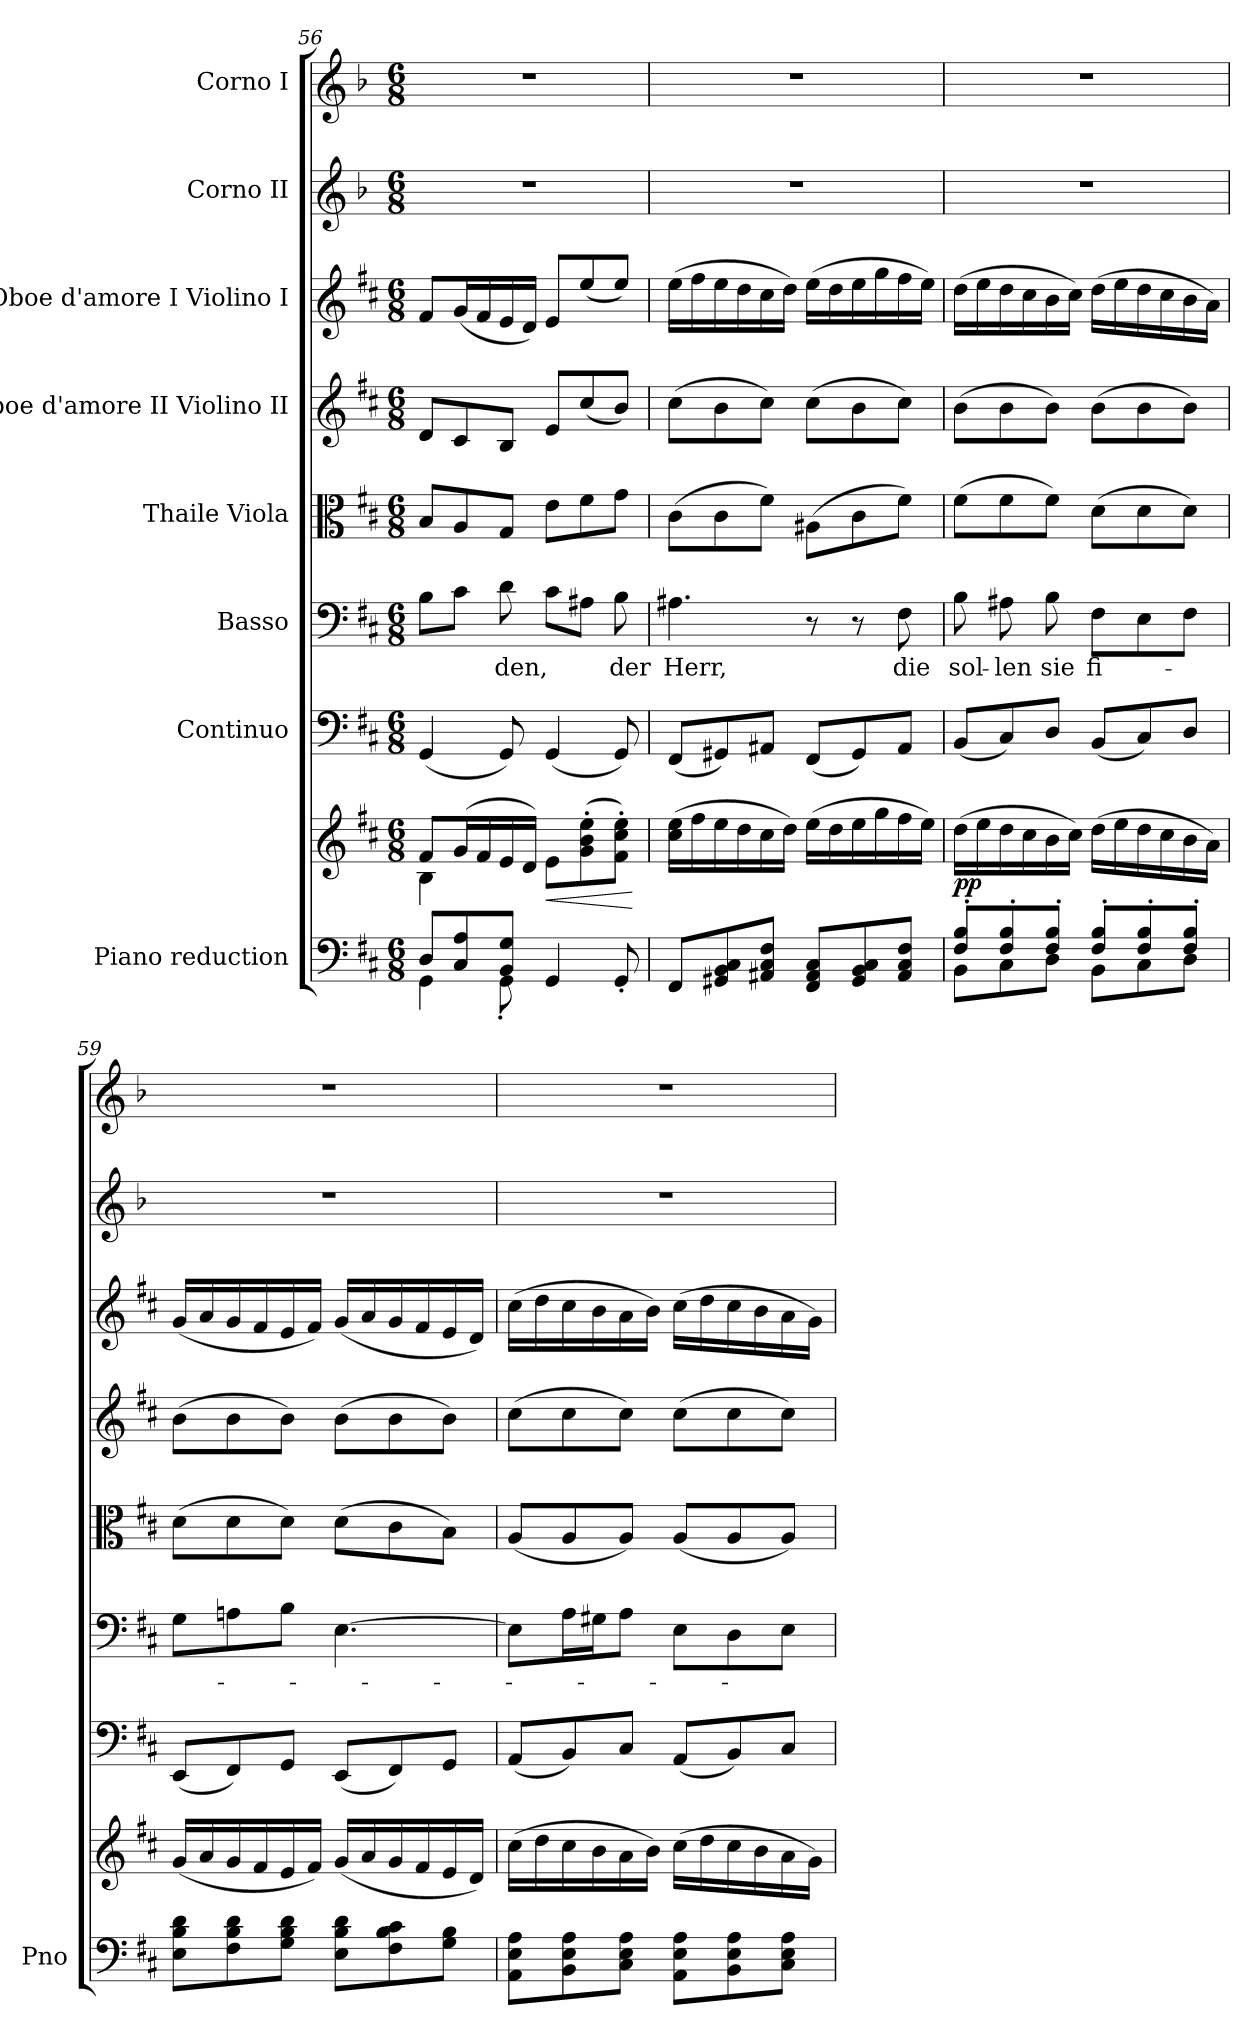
**kern	**kern	**dynam	**kern	**kern	**text	**kern	**kern	**kern	**kern	**kern
*part8	*part8	*part8	*part7	*part6	*part6	*part5	*part4	*part3	*part2	*part1
*staff9	*staff8	*staff8/9	*staff7	*staff6	*staff6	*staff5	*staff4	*staff3	*staff2	*staff1
*I"Piano reduction	*	*	*I"Continuo	*I"Basso	*	*I"Thaile Viola	*I"Oboe d'amore II Violino II	*I"Oboe d'amore I Violino I	*I"Corno II	*I"Corno I
*I'Pno	*	*	*	*	*	*	*	*	*	*
*clefF4	*clefG2	*	*clefF4	*clefF4	*	*clefC3	*clefG2	*clefG2	*clefG2	*clefG2
*	*	*	*	*	*	*	*	*	*ITrd3c5	*ITrd3c5
*k[f#c#]	*k[f#c#]	*	*k[f#c#]	*k[f#c#]	*	*k[f#c#]	*k[f#c#]	*k[f#c#]	*k[]	*k[]
*M6/8	*M6/8	*	*M6/8	*M6/8	*	*M6/8	*M6/8	*M6/8	*M6/8	*M6/8
=56	=56	=56	=56	=56	=56	=56	=56	=56	=56	=56
*^	*^	*	*	*	*	*	*	*	*	*
8D/L	4GG\	8f#/L	(>4B\	.	(4GG/	8B\L	.	8B/L	8d/L	8f#/L	2.r	2.r
8C#/ 8A/	.	(16g/L	.	.	.	8c#\J	.	8A/	8c#/	(16g/L	.	.
.	.	16f#/	.	.	.	.	.	.	.	16f#/	.	.
!	!	!	!	!	!	!	!LO:LY:b	!	!	!	!	!
8BB/ 8G/J)	8GG'\	16e/	8ryy	.	8GG/)	8d\	den,	8G/J	8B/J	16e/	.	.
.	.	16d/JJ)	.	.	.	.	.	.	.	16d/JJ)	.	.
!	!	!	!	!LO:HP:b	!	!	!	!	!	!	!	!
4GG/	4.ryy	8e\L	4.ryy	<	(4GG/	8c#\L	.	8e\L	8e/L	8e/L	.	.
.	.	(>8g\'> 8b\'> 8ee\'>	.	.	.	8A#X\J	.	8f#\	(8cc#/	(8ee/	.	.
!	!	!	!	!	!	!	!LO:LY:b	!	!	!	!	!
8GG'</	.	8f#\'> 8cc#\'> 8ee\'>J)	.	.	8GG/)	8B\	der	8g\J	8b/J)	8ee/J)	.	.
*v	*v	*	*	*	*	*	*	*	*	*	*	*
*	*v	*v	*	*	*	*	*	*	*	*	*
.	.	[	.	.	.	.	.	.	.	.
=57	=57	=57	=57	=57	=57	=57	=57	=57	=57	=57
!	!	!	!	!	!LO:LY:b	!	!	!	!	!
8FF#/L	(16cc#\ 16ee\LL	.	(8FF#/L	4.A#X\	Herr,	(8c#\L	(8cc#\L	(16ee\LL	2.r	2.r
.	16ff#\	.	.	.	.	.	.	16ff#\	.	.
8GG#X/ 8BB/ 8C#/	16ee\	.	8GG#X/)	.	.	8c#\	8b\	16ee\	.	.
.	16dd\	.	.	.	.	.	.	16dd\	.	.
8AA#X/ 8C#/ 8F#/J	16cc#\	.	8AA#X/J	.	.	8f#\J)	8cc#\J)	16cc#\	.	.
.	16dd\JJ)	.	.	.	.	.	.	16dd\JJ)	.	.
8FF#/ 8AA#/ 8C#/L	(16ee\LL	.	(8FF#/L	8r	.	(8A#X\L	(8cc#\L	(16ee\LL	.	.
.	16dd\	.	.	.	.	.	.	16dd\	.	.
8GG#/ 8BB/ 8C#/	16ee\	.	8GG#/)	8r	.	8c#\	8b\	16ee\	.	.
.	16gg\	.	.	.	.	.	.	16gg\	.	.
!	!	!	!	!	!LO:LY:b	!	!	!	!	!
8AA#/ 8C#/ 8F#/J	16ff#\	.	8AA#/J	8F#\	die	8f#\J)	8cc#\J)	16ff#\	.	.
.	16ee\JJ)	.	.	.	.	.	.	16ee\JJ)	.	.
=58	=58	=58	=58	=58	=58	=58	=58	=58	=58	=58
*^	*	*	*	*	*	*	*	*	*	*
!	!	!	!LO:DY:b	!	!	!LO:LY:b	!	!	!	!	!
8F#/' 8B/'L	8BB\L	(16dd\LL	pp	(8BB/L	8B\	sol-	(8f#\L	(8b\L	(16dd\LL	2.r	2.r
.	.	16ee\	.	.	.	.	.	.	16ee\	.	.
!	!	!	!	!	!	!LO:LY:b	!	!	!	!	!
8F#/' 8B/'	8C#\	16dd\	.	8C#/)	8A#X\	-len	8f#\	8b\	16dd\	.	.
.	.	16cc#\	.	.	.	.	.	.	16cc#\	.	.
!	!	!	!	!	!	!LO:LY:b	!	!	!	!	!
8F#/' 8B/'J	8D\J	16b\	.	8D/J	8B\	sie	8f#\J)	8b\J)	16b\	.	.
.	.	16cc#\JJ)	.	.	.	.	.	.	16cc#\JJ)	.	.
!	!	!	!	!	!	!LO:LY:b	!	!	!	!	!
8F#/' 8B/'L	8BB\L	(16dd\LL	.	(8BB/L	8F#\L	fi-	(8d\L	(8b\L	(16dd\LL	.	.
.	.	16ee\	.	.	.	.	.	.	16ee\	.	.
8F#/' 8B/'	8C#\	16dd\	.	8C#/)	8E\	.	8d\	8b\	16dd\	.	.
.	.	16cc#\	.	.	.	.	.	.	16cc#\	.	.
8F#/' 8B/'J	8D\J	16b\	.	8D/J	8F#\J	.	8d\J)	8b\J)	16b\	.	.
.	.	16a\JJ)	.	.	.	.	.	.	16a\JJ)	.	.
*v	*v	*	*	*	*	*	*	*	*	*	*
=59	=59	=59	=59	=59	=59	=59	=59	=59	=59	=59
8E\ 8B\ 8d\L	(16g/LL	.	(8EE/L	8G\L	.	(8d\L	(8b\L	(16g/LL	2.r	2.r
.	16a/	.	.	.	.	.	.	16a/	.	.
8F#\ 8B\ 8d\	16g/	.	8FF#/)	8An\	.	8d\	8b\	16g/	.	.
.	16f#/	.	.	.	.	.	.	16f#/	.	.
8G\ 8B\ 8d\J	16e/	.	8GG/J	8B\J	.	8d\J)	8b\J)	16e/	.	.
.	16f#/JJ)	.	.	.	.	.	.	16f#/JJ)	.	.
8E\ 8B\ 8d\L	(16g/LL	.	(8EE/L	[4.E\	.	(8d\L	(8b\L	(16g/LL	.	.
.	16a/	.	.	.	.	.	.	16a/	.	.
8F#\ 8B\ 8c#\	16g/	.	8FF#/)	.	.	8c#\	8b\	16g/	.	.
.	16f#/	.	.	.	.	.	.	16f#/	.	.
8G\ 8B\J	16e/	.	8GG/J	.	.	8B\J)	8b\J)	16e/	.	.
.	16d/JJ)	.	.	.	.	.	.	16d/JJ)	.	.
!!LO:LB:g=z
=60	=60	=60	=60	=60	=60	=60	=60	=60	=60	=60
8AA\ 8E\ 8A\L	(16cc#\LL	.	(8AA/L	8E\L]	.	(8A/L	(8cc#\L	(16cc#\LL	2.r	2.r
.	16dd\	.	.	.	.	.	.	16dd\	.	.
8BB\ 8E\ 8A\	16cc#\	.	8BB/)	16A\L	.	8A/	8cc#\	16cc#\	.	.
.	16b\	.	.	16G#X\J	.	.	.	16b\	.	.
8C#\ 8E\ 8A\J	16a\	.	8C#/J	8A\J	.	8A/J)	8cc#\J)	16a\	.	.
.	16b\JJ)	.	.	.	.	.	.	16b\JJ)	.	.
8AA\ 8E\ 8A\L	(16cc#\LL	.	(8AA/L	8E\L	.	(8A/L	(8cc#\L	(16cc#\LL	.	.
.	16dd\	.	.	.	.	.	.	16dd\	.	.
8BB\ 8E\ 8A\	16cc#\	.	8BB/)	8D\	.	8A/	8cc#\	16cc#\	.	.
.	16b\	.	.	.	.	.	.	16b\	.	.
8C#\ 8E\ 8A\J	16a\	.	8C#/J	8E\J	.	8A/J)	8cc#\J)	16a\	.	.
.	16g\JJ)	.	.	.	.	.	.	16g\JJ)	.	.
=	=	=	=	=	=	=	=	=	=	=
*-	*-	*-	*-	*-	*-	*-	*-	*-	*-	*-
